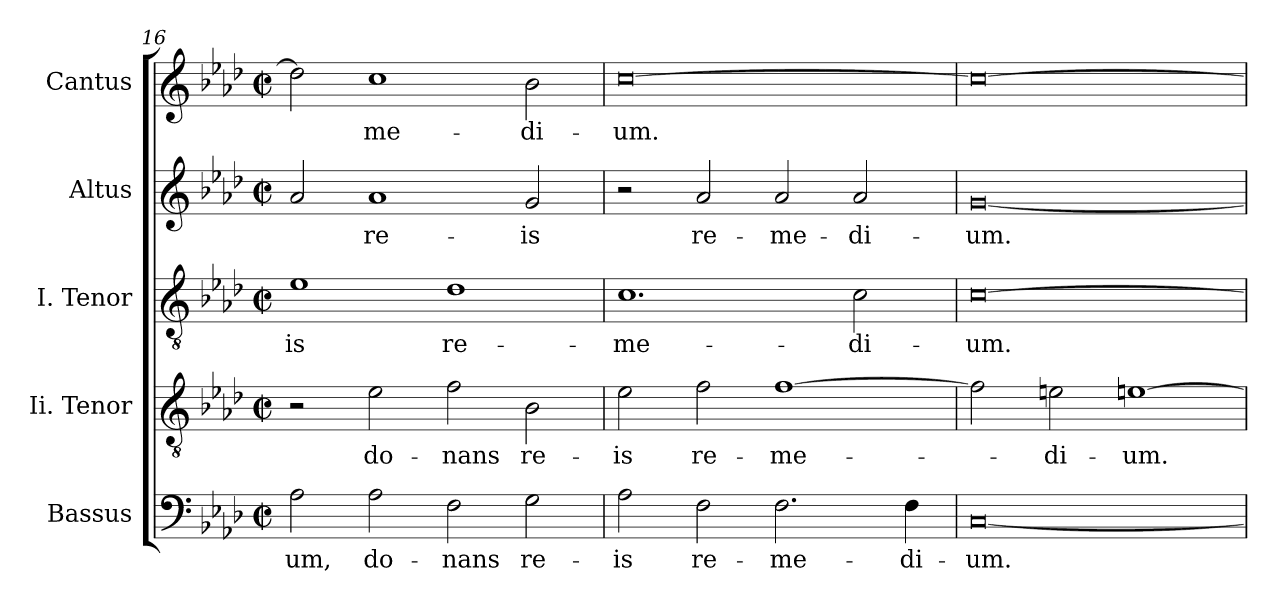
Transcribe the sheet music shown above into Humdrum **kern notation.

**kern	**text	**kern	**text	**kern	**text	**kern	**text	**kern	**text
*part5	*part5	*part4	*part4	*part3	*part3	*part2	*part2	*part1	*part1
*staff5	*staff5	*staff4	*staff4	*staff3	*staff3	*staff2	*staff2	*staff1	*staff1
*I"Bassus	*	*I"Ii. Tenor	*	*I"I. Tenor	*	*I"Altus	*	*I"Cantus	*
*clefF4	*	*clefGv2	*	*clefGv2	*	*clefG2	*	*clefG2	*
*k[b-e-a-d-]	*	*k[b-e-a-d-]	*	*k[b-e-a-d-]	*	*k[b-e-a-d-]	*	*k[b-e-a-d-]	*
*A-:	*	*A-:	*	*A-:	*	*A-:	*	*A-:	*
*M2/2	*	*M2/2	*	*M2/2	*	*M2/2	*	*M2/2	*
*met(c|)	*	*met(c|)	*	*met(c|)	*	*met(c|)	*	*met(c|)	*
=16	=16	=16	=16	=16	=16	=16	=16	=16	=16
!	!LO:LY:b:cj	!	!	!	!LO:LY:b:cj	!	!	!	!
2A-\	-um,	2r	.	1e-	-is	2a-/	.	2dd-\]	.
!	!LO:LY:b:cj	!	!LO:LY:b:cj	!	!	!	!LO:LY:b:cj	!	!LO:LY:b:cj
2A-\	do-	2e-\	do-	.	.	1a-	re-	1cc	-me-
!	!LO:LY:b:cj	!	!LO:LY:b:cj	!	!LO:LY:b:cj	!	!	!	!
2F\	-nans	2f\	-nans	1d-	re-	.	.	.	.
!	!LO:LY:b:cj	!	!LO:LY:b:cj	!	!	!	!LO:LY:b:cj	!	!LO:LY:b:cj
2G\	re-	2B-\	re-	.	.	2g/	-is	2b-\	-di-
=17	=17	=17	=17	=17	=17	=17	=17	=17	=17
!	!LO:LY:b:cj	!	!LO:LY:b:cj	!	!LO:LY:b:cj	!	!	!	!LO:LY:b:cj
2A-\	-is	2e-\	-is	1.c	-me-	2r	.	[>0cc	-um.
!	!LO:LY:b:cj	!	!LO:LY:b:cj	!	!	!	!LO:LY:b:cj	!	!
2F\	re-	2f\	re-	.	.	2a-/	re-	.	.
!	!LO:LY:b:cj	!	!LO:LY:b:cj	!	!	!	!LO:LY:b:cj	!	!
2.F\	-me-	[>1f	-me-	.	.	2a-/	-me-	.	.
!	!	!	!	!	!LO:LY:b:cj	!	!LO:LY:b:cj	!	!
.	.	.	.	2c\	-di-	2a-/	-di-	.	.
!	!LO:LY:b:cj	!	!	!	!	!	!	!	!
4F\	-di-	.	.	.	.	.	.	.	.
=18	=18	=18	=18	=18	=18	=18	=18	=18	=18
!	!LO:LY:b:cj	!	!	!	!LO:LY:b:cj	!	!LO:LY:b:cj	!	!
[<0C	-um.	2f\]	.	[>0c	-um.	[<0g	-um.	0cc_>	.
!	!	!	!LO:LY:b:cj	!	!	!	!	!	!
.	.	2en\	-di-	.	.	.	.	.	.
!	!	!	!LO:LY:b:cj	!	!	!	!	!	!
.	.	[>1en	-um.	.	.	.	.	.	.
=	=	=	=	=	=	=	=	=	=
*-	*-	*-	*-	*-	*-	*-	*-	*-	*-
